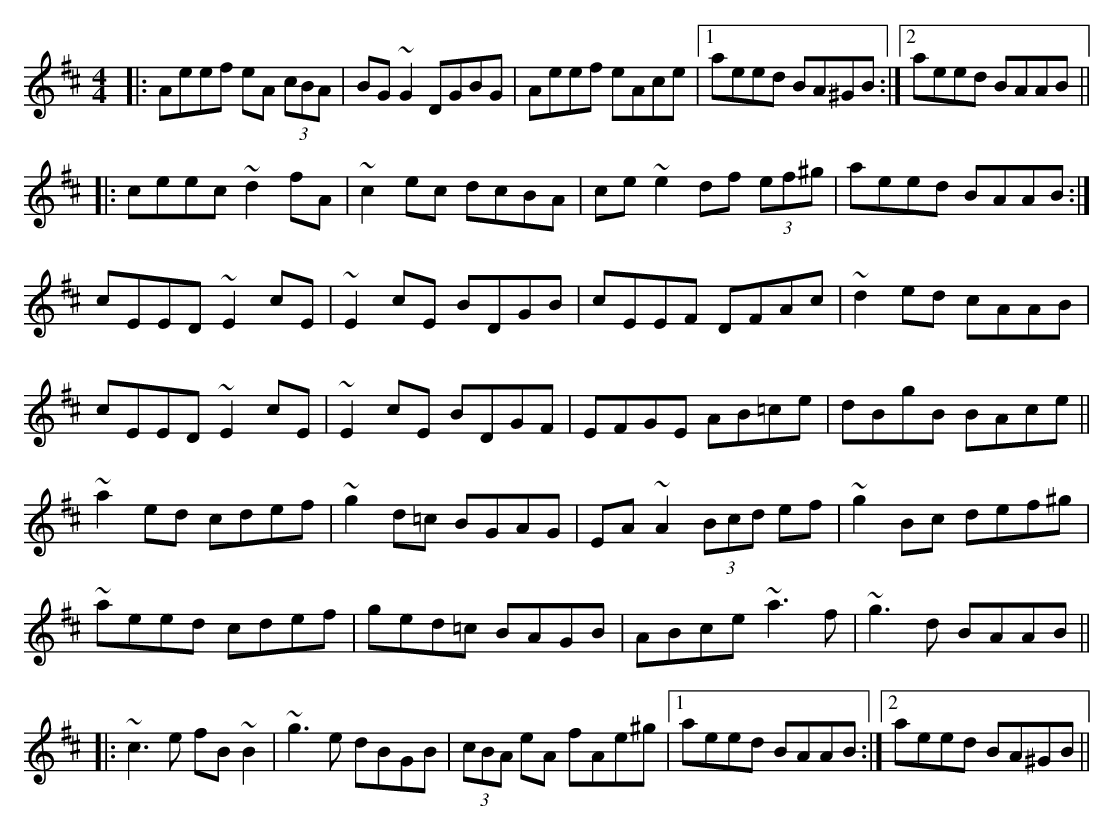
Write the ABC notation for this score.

X:1
M:4/4
K:Amix
|:Aeef eA (3cBA|BG~G2 DGBG|Aeef eAce|1 aeed BA^GB:|2 aeed BAAB||
|:ceec ~d2fA|~c2ec dcBA|ce~e2 df (3ef^g|aeed BAAB:|
cEED ~E2cE|~E2cE BDGB|cEEF DFAc|~d2ed cAAB|
cEED ~E2cE|~E2cE BDGF|EFGE AB=ce|dBgB BAce||
~a2ed cdef|~g2d=c BGAG|EA~A2 (3Bcd ef|~g2Bc def^g|
~aeed cdef|ged=c BAGB|ABce ~a3f|~g3d BAAB||
|:~c3e fB~B2|~g3e dBGB|(3cBA eA fAe^g|1 aeed BAAB:|2 aeed BA^GB||
